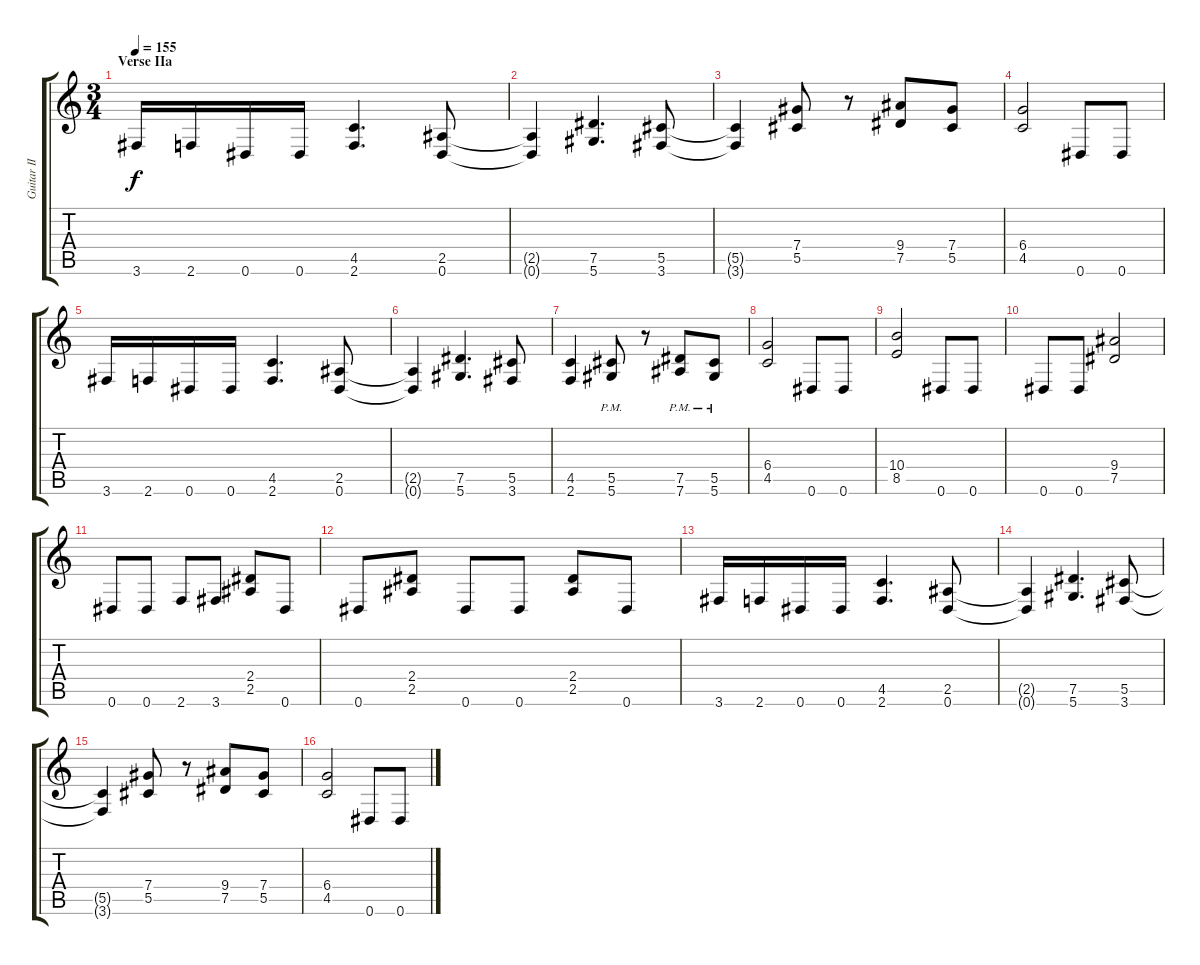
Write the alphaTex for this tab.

\track ("Guitar II" "Guitar II") {instrument distortionguitar}
\staff {score tabs}
\tuning (Eb4 Bb3 Gb3 Db3 Ab2 Eb2) {hide}
\ts (3 4)
\section ("" "Verse IIa")
\tempo 155
\clef g2
\ks c
3.6.16{dy f} 2.6.16 0.6.16 0.6.16 (4.5 2.6).4{d} (2.5 0.6).8 |
(2.5{t} 0.6{t}).4 (7.5 5.6).4{d} (5.5 3.6).8 |
(5.5{t} 3.6{t}).4 (7.4 5.5).8 r.8 (9.4 7.5).8 (7.4 5.5).8 |
(6.4 4.5).2 0.6.8 0.6.8 |
3.6.16 2.6.16 0.6.16 0.6.16 (4.5 2.6).4{d} (2.5 0.6).8 |
(2.5{t} 0.6{t}).4 (7.5 5.6).4{d} (5.5 3.6).8 |
(4.5 2.6).4 (5.5{pm} 5.6{pm}).8 r.8 (7.5{pm} 7.6{pm}).8 (5.5{pm} 5.6{pm}).8 |
(6.4 4.5).2 0.6.8 0.6.8 |
(10.4 8.5).2 0.6.8 0.6.8 |
0.6.8 0.6.8 (9.4 7.5).2 |
0.6.8 0.6.8 2.6.8 3.6.8 (2.4 2.5).8 0.6.8 |
0.6.8 (2.4 2.5).8 0.6.8 0.6.8 (2.4 2.5).8 0.6.8 |
3.6.16 2.6.16 0.6.16 0.6.16 (4.5 2.6).4{d} (2.5 0.6).8 |
(2.5{t} 0.6{t}).4 (7.5 5.6).4{d} (5.5 3.6).8 |
(5.5{t} 3.6{t}).4 (7.4 5.5).8 r.8 (9.4 7.5).8 (7.4 5.5).8 |
(6.4 4.5).2 0.6.8 0.6.8
